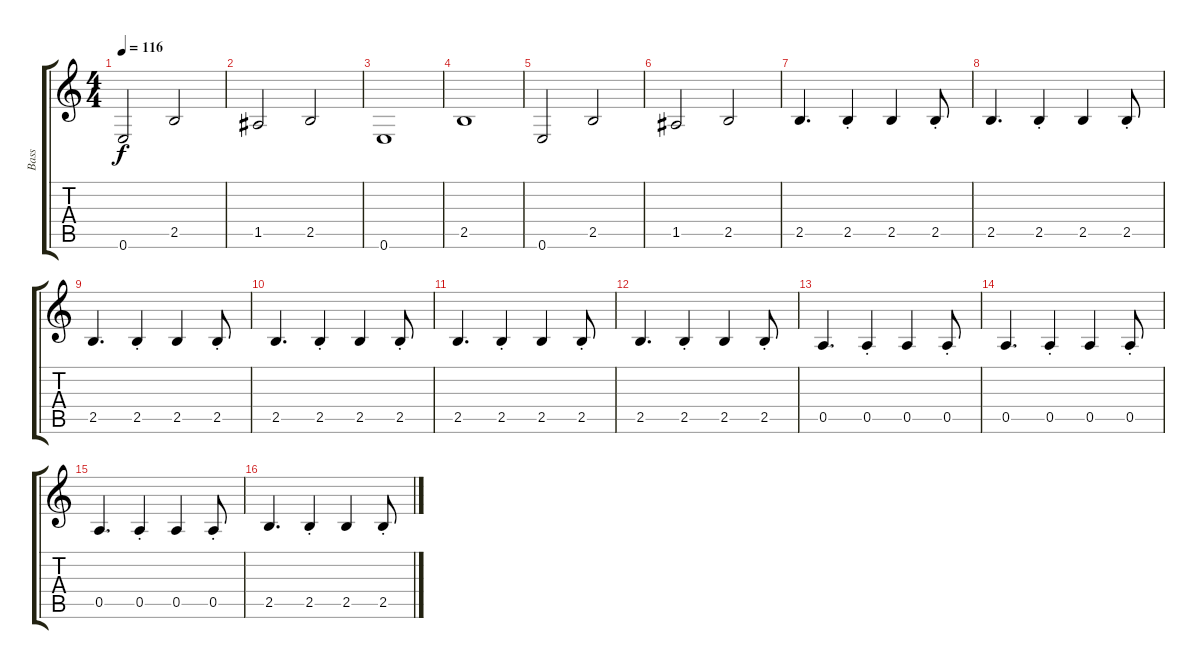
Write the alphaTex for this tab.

\track ("Bass" "Bass") {instrument electricbasspick}
\staff {score tabs}
\tuning (E4 B3 G3 D3 A2 E2) {hide}
\ts (4 4)
\tempo 116
\clef g2
\ks c
0.6.2{dy f} 2.5.2 |
1.5.2 2.5.2 |
0.6.1 |
2.5.1 |
0.6.2 2.5.2 |
1.5.2 2.5.2 |
2.5.4{d} 2.5{st}.4 2.5.4 2.5{st}.8 |
2.5.4{d} 2.5{st}.4 2.5.4 2.5{st}.8 |
2.5.4{d} 2.5{st}.4 2.5.4 2.5{st}.8 |
2.5.4{d} 2.5{st}.4 2.5.4 2.5{st}.8 |
2.5.4{d} 2.5{st}.4 2.5.4 2.5{st}.8 |
2.5.4{d} 2.5{st}.4 2.5.4 2.5{st}.8 |
0.5.4{d} 0.5{st}.4 0.5.4 0.5{st}.8 |
0.5.4{d} 0.5{st}.4 0.5.4 0.5{st}.8 |
0.5.4{d} 0.5{st}.4 0.5.4 0.5{st}.8 |
2.5.4{d} 2.5{st}.4 2.5.4 2.5{st}.8
